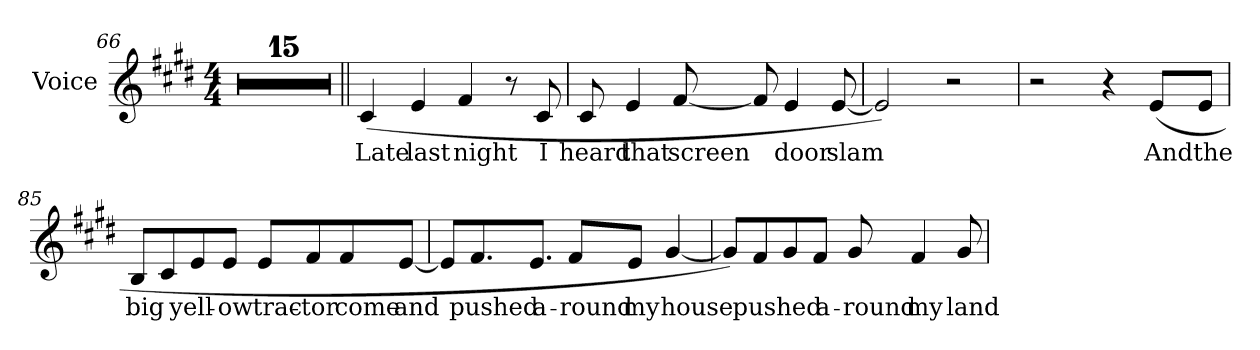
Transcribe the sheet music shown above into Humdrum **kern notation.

**kern	**text
*part1	*part1
*staff1	*staff1
*I"Voice	*
*I'Voice	*
*clefG2	*
*k[f#c#g#d#]	*
*E:	*
*M4/4	*
=66	=66
1r	.
=67	=67
1r	.
=68	=68
1r	.
=69	=69
1r	.
=70	=70
1r	.
=71	=71
1r	.
!!LO:LB:g=z
=72	=72
1r	.
=73	=73
1r	.
=74	=74
1r	.
=75	=75
1r	.
=76	=76
1r	.
=77	=77
1r	.
=78	=78
1r	.
=79	=79
1r	.
=80	=80
1r	.
!!LO:LB:g=z
=81||	=81||
!	!LO:LY:b:color=#000000
(4c#i/	Late
!	!LO:LY:b:color=#000000
4ei/	last
!	!LO:LY:b:color=#000000
4f#i/	night
8r	.
!	!LO:LY:b:color=#000000
8c#i/	I
=82	=82
!	!LO:LY:b:color=#000000
8c#i/	heard
!	!LO:LY:b:color=#000000
4ei/	that
!	!LO:LY:b:color=#000000
[8f#i/	screen
8f#i/]	.
!	!LO:LY:b:color=#000000
4ei/	door
!	!LO:LY:b:color=#000000
[8ei/	slam
=83	=83
2ei/])	.
2r	.
=84	=84
2r	.
4r	.
!	!LO:LY:b:color=#000000
(8ei/L	And
!	!LO:LY:b:color=#000000
8ei/J	the
!!LO:LB:g=z
=85	=85
!	!LO:LY:b:color=#000000
8Bi/L	big
8c#i/	.
!	!LO:LY:b:color=#000000
8ei/	yell-
!	!LO:LY:b:color=#000000
8ei/J	-ow
!	!LO:LY:b:color=#000000
8ei/L	trac-
!	!LO:LY:b:color=#000000
8f#i/	-tor
!	!LO:LY:b:color=#000000
8f#i/	come
!	!LO:LY:b:color=#000000
[8ei/J	and
=86	=86
8ei/L]	.
!	!LO:LY:b:color=#000000
8.f#i/	pushed
!	!LO:LY:b:color=#000000
8.ei/J	a-
!	!LO:LY:b:color=#000000
8f#i/L	-round
!	!LO:LY:b:color=#000000
8ei/J	my
!	!LO:LY:b:color=#000000
[4g#i/	house
=87	=87
8g#i/L])	.
!	!LO:LY:b:color=#000000
8f#i/	pushed
8g#i/	.
!	!LO:LY:b:color=#000000
8f#i/J	a-
!	!LO:LY:b:color=#000000
8g#i/	-round
!	!LO:LY:b:color=#000000
4f#i/	my
!	!LO:LY:b:color=#000000
8g#i/	land
=	=
*-	*-
